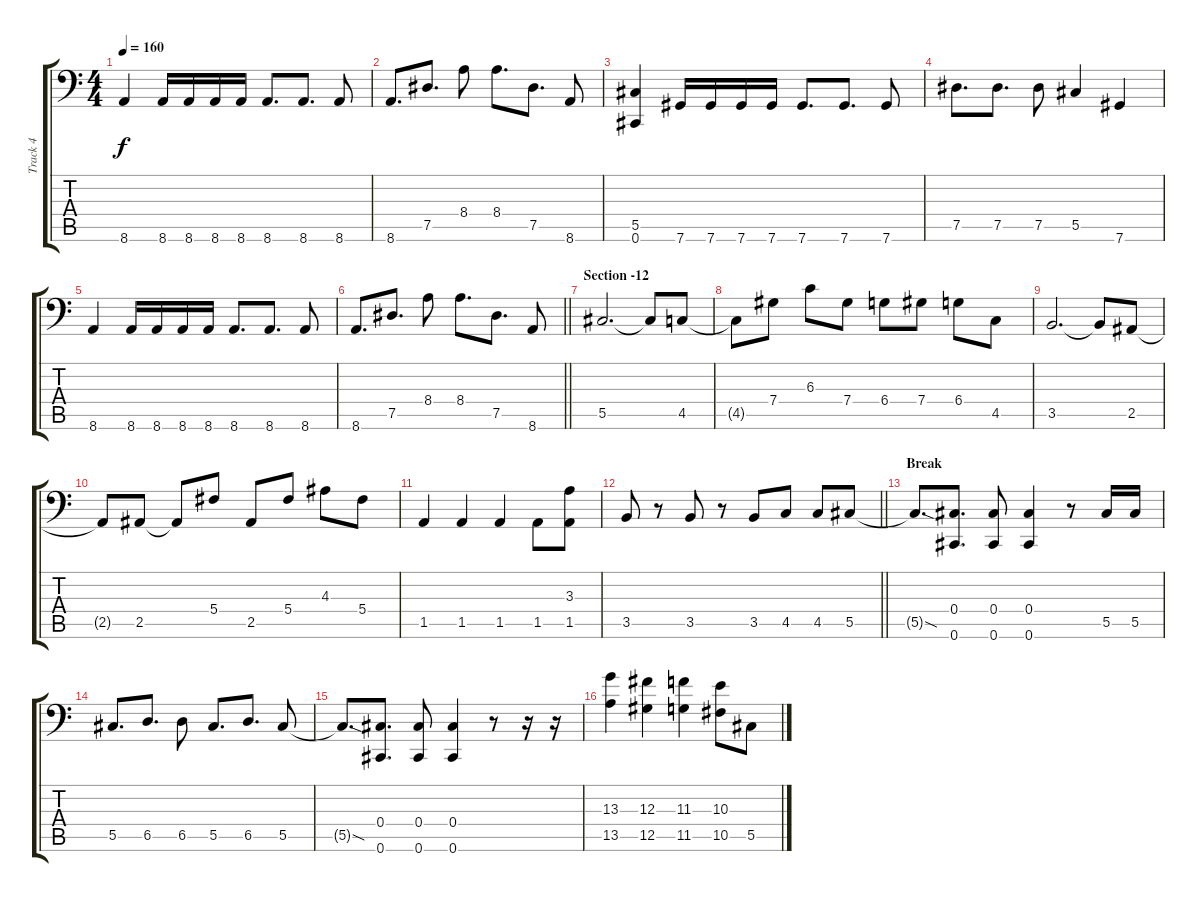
\track ("Track 4" "Track 4") {instrument slapbass1}
\staff {score tabs}
\tuning (Eb3 Bb2 Gb2 Db2 Ab1 Db1) {hide}
\ts (4 4)
\tempo 160
\clef f4
\ks c
8.6.4{dy f} 8.6.16 8.6.16 8.6.16 8.6.16 8.6.8{d} 8.6.8{d} 8.6.8 |
8.6.8{d} 7.5.8{d} 8.4.8 8.4.8{d} 7.5.8{d} 8.6.8 |
(5.5 0.6).4 7.6.16 7.6.16 7.6.16 7.6.16 7.6.8{d} 7.6.8{d} 7.6.8 |
7.5.8{d} 7.5.8{d} 7.5.8 5.5.4 7.6.4 |
8.6.4 8.6.16 8.6.16 8.6.16 8.6.16 8.6.8{d} 8.6.8{d} 8.6.8 |
\barLineRight lightlight
8.6.8{d} 7.5.8{d} 8.4.8 8.4.8{d} 7.5.8{d} 8.6.8 |
\section ("" "Section -12")
5.5.2{d} 5.5{t}.8 4.5.8 |
4.5{t}.8 7.4.8 6.3.8 7.4.8 6.4.8 7.4.8 6.4.8 4.5.8 |
3.5.2{d} 3.5{t}.8 2.5.8 |
2.5{t}.8 2.5.8 2.5{t}.8 5.4.8 2.5.8 5.4.8 4.3.8 5.4.8 |
1.5.4 1.5.4 1.5.4 1.5.8 (3.3 1.5).8 |
\barLineRight lightlight
3.5.8 r.8 3.5.8 r.8 3.5.8 4.5.8 4.5.8 5.5.8 |
\section ("" "Break")
5.5{sod t}.8{d} (0.4 0.6).8{d} (0.4 0.6).8 (0.4 0.6).4 r.8 5.5.16 5.5.16 |
5.5.8{d} 6.5.8{d} 6.5.8 5.5.8{d} 6.5.8{d} 5.5.8 |
5.5{sod t}.8{d} (0.4 0.6).8{d} (0.4 0.6).8 (0.4 0.6).4 r.8 r.16 r.16 |
(13.3 13.5).4 (12.3 12.5).4 (11.3 11.5).4 (10.3 10.5).8 5.5.8
